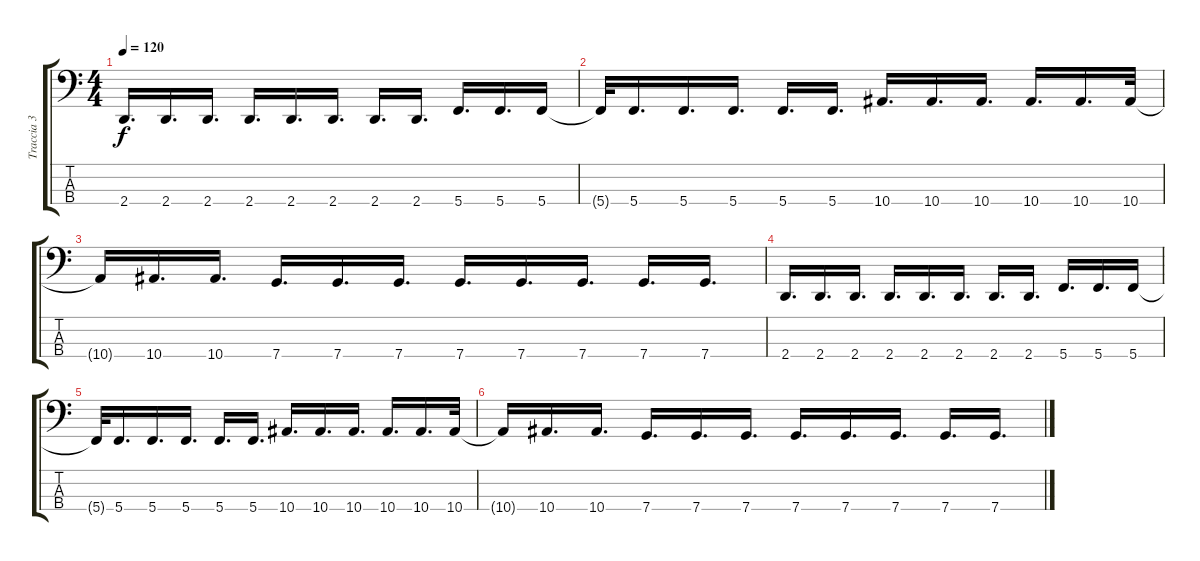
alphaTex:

\track ("Traccia 3" "Traccia 3") {instrument electricbasspick}
\staff {score tabs}
\tuning (F2 C2 G1 C1) {hide}
\ts (4 4)
\tempo 120
\clef f4
\ks c
2.4.16{d dy f} 2.4.16{d} 2.4.16{d} 2.4.16{d} 2.4.16{d} 2.4.16{d} 2.4.16{d} 2.4.16{d} 5.4.16{d} 5.4.16{d} 5.4.16 |
5.4{t}.32 5.4.16{d} 5.4.16{d} 5.4.16{d} 5.4.16{d} 5.4.16{d} 10.4.16{d} 10.4.16{d} 10.4.16{d} 10.4.16{d} 10.4.16{d} 10.4.32 |
10.4{t}.16 10.4.16{d} 10.4.16{d} 7.4.16{d} 7.4.16{d} 7.4.16{d} 7.4.16{d} 7.4.16{d} 7.4.16{d} 7.4.16{d} 7.4.16{d} |
2.4.16{d} 2.4.16{d} 2.4.16{d} 2.4.16{d} 2.4.16{d} 2.4.16{d} 2.4.16{d} 2.4.16{d} 5.4.16{d} 5.4.16{d} 5.4.16 |
5.4{t}.32 5.4.16{d} 5.4.16{d} 5.4.16{d} 5.4.16{d} 5.4.16{d} 10.4.16{d} 10.4.16{d} 10.4.16{d} 10.4.16{d} 10.4.16{d} 10.4.32 |
10.4{t}.16 10.4.16{d} 10.4.16{d} 7.4.16{d} 7.4.16{d} 7.4.16{d} 7.4.16{d} 7.4.16{d} 7.4.16{d} 7.4.16{d} 7.4.16{d}
